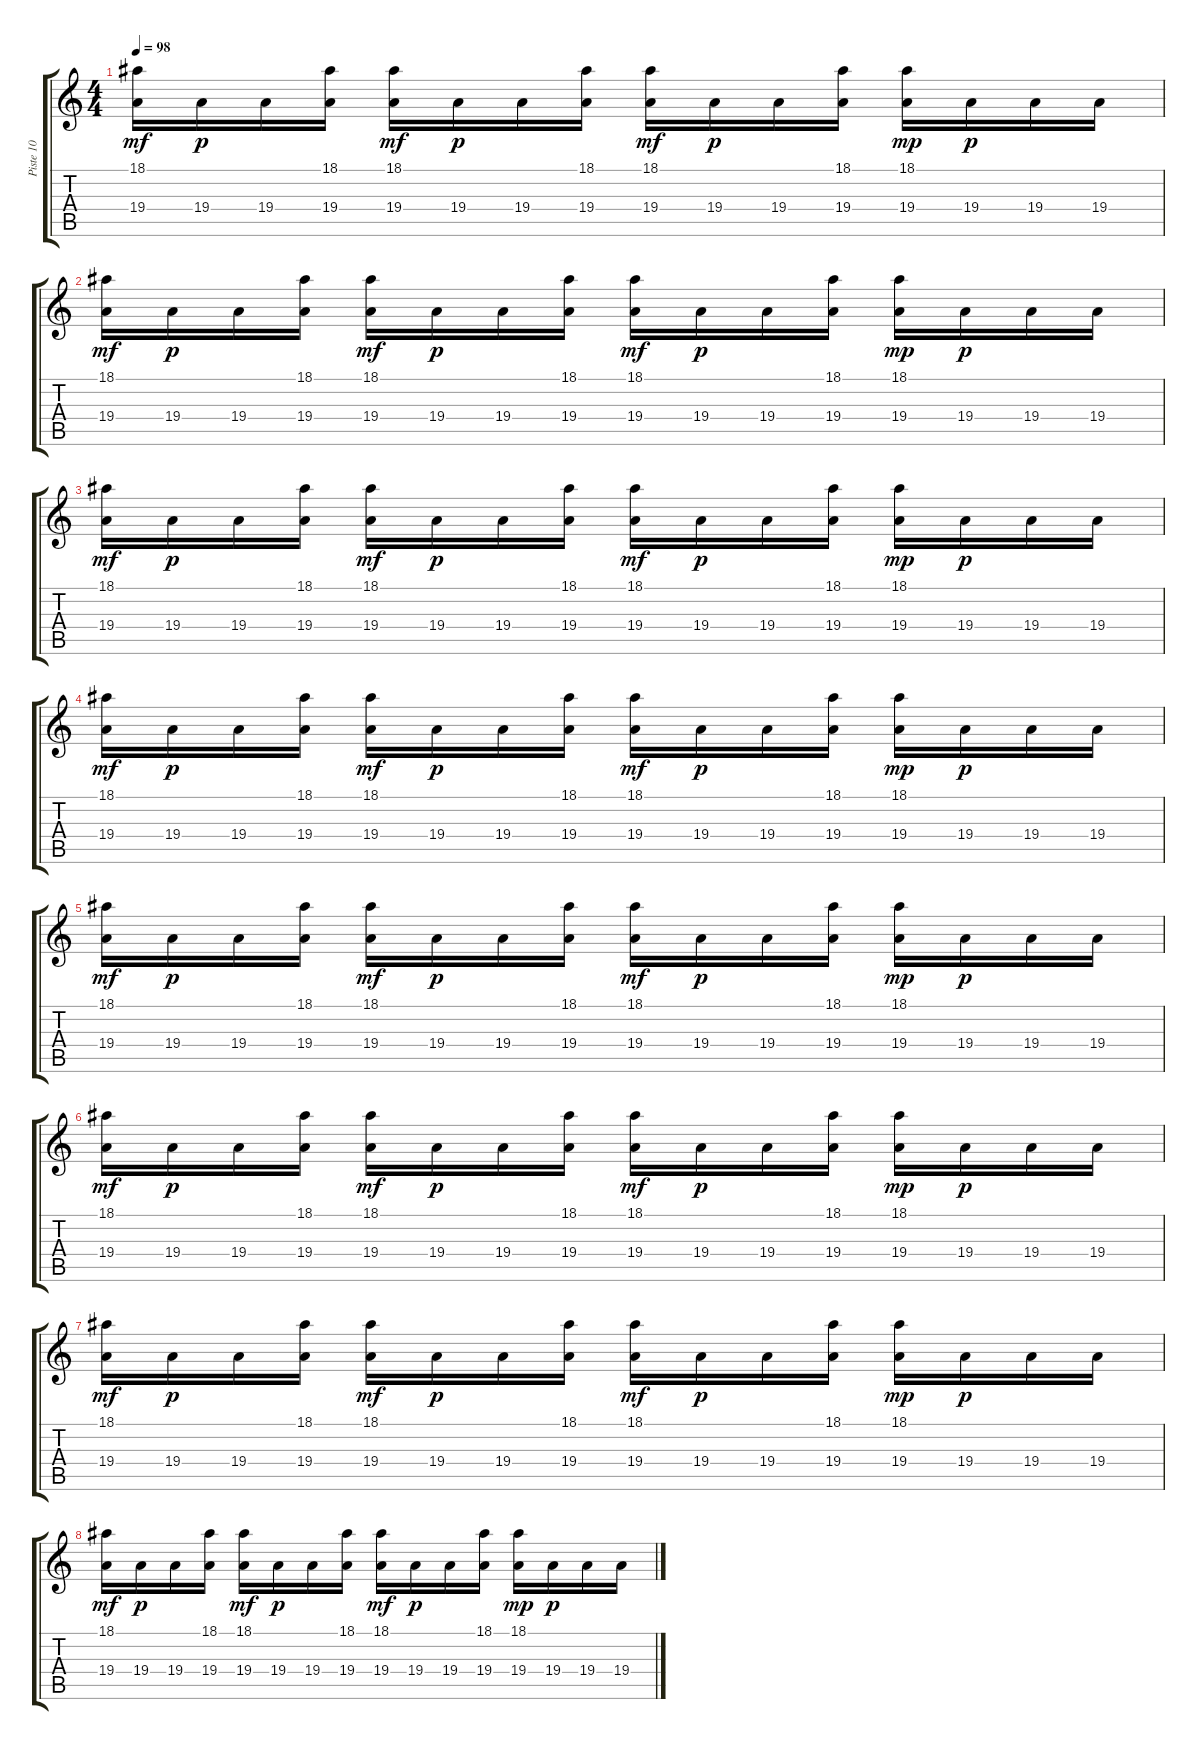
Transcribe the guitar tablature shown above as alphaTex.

\track ("Piste 10" "Piste 10") {instrument synthdrum}
\staff {score tabs}
\tuning (E4 B3 G3 D3 A2 E2) {hide}
\ts (4 4)
\tempo 98
\clef g2
\ks c
(18.1 19.4).16{dy mf} 19.4.16{dy p} 19.4.16 (18.1 19.4).16 (18.1 19.4).16{dy mf} 19.4.16{dy p} 19.4.16 (18.1 19.4).16 (18.1 19.4).16{dy mf} 19.4.16{dy p} 19.4.16 (18.1 19.4).16 (18.1 19.4).16{dy mp} 19.4.16{dy p} 19.4.16 19.4.16 |
(18.1 19.4).16{dy mf} 19.4.16{dy p} 19.4.16 (18.1 19.4).16 (18.1 19.4).16{dy mf} 19.4.16{dy p} 19.4.16 (18.1 19.4).16 (18.1 19.4).16{dy mf} 19.4.16{dy p} 19.4.16 (18.1 19.4).16 (18.1 19.4).16{dy mp} 19.4.16{dy p} 19.4.16 19.4.16 |
(18.1 19.4).16{dy mf} 19.4.16{dy p} 19.4.16 (18.1 19.4).16 (18.1 19.4).16{dy mf} 19.4.16{dy p} 19.4.16 (18.1 19.4).16 (18.1 19.4).16{dy mf} 19.4.16{dy p} 19.4.16 (18.1 19.4).16 (18.1 19.4).16{dy mp} 19.4.16{dy p} 19.4.16 19.4.16 |
(18.1 19.4).16{dy mf} 19.4.16{dy p} 19.4.16 (18.1 19.4).16 (18.1 19.4).16{dy mf} 19.4.16{dy p} 19.4.16 (18.1 19.4).16 (18.1 19.4).16{dy mf} 19.4.16{dy p} 19.4.16 (18.1 19.4).16 (18.1 19.4).16{dy mp} 19.4.16{dy p} 19.4.16 19.4.16 |
(18.1 19.4).16{dy mf} 19.4.16{dy p} 19.4.16 (18.1 19.4).16 (18.1 19.4).16{dy mf} 19.4.16{dy p} 19.4.16 (18.1 19.4).16 (18.1 19.4).16{dy mf} 19.4.16{dy p} 19.4.16 (18.1 19.4).16 (18.1 19.4).16{dy mp} 19.4.16{dy p} 19.4.16 19.4.16 |
(18.1 19.4).16{dy mf} 19.4.16{dy p} 19.4.16 (18.1 19.4).16 (18.1 19.4).16{dy mf} 19.4.16{dy p} 19.4.16 (18.1 19.4).16 (18.1 19.4).16{dy mf} 19.4.16{dy p} 19.4.16 (18.1 19.4).16 (18.1 19.4).16{dy mp} 19.4.16{dy p} 19.4.16 19.4.16 |
(18.1 19.4).16{dy mf} 19.4.16{dy p} 19.4.16 (18.1 19.4).16 (18.1 19.4).16{dy mf} 19.4.16{dy p} 19.4.16 (18.1 19.4).16 (18.1 19.4).16{dy mf} 19.4.16{dy p} 19.4.16 (18.1 19.4).16 (18.1 19.4).16{dy mp} 19.4.16{dy p} 19.4.16 19.4.16 |
(18.1 19.4).16{dy mf} 19.4.16{dy p} 19.4.16 (18.1 19.4).16 (18.1 19.4).16{dy mf} 19.4.16{dy p} 19.4.16 (18.1 19.4).16 (18.1 19.4).16{dy mf} 19.4.16{dy p} 19.4.16 (18.1 19.4).16 (18.1 19.4).16{dy mp} 19.4.16{dy p} 19.4.16 19.4.16
